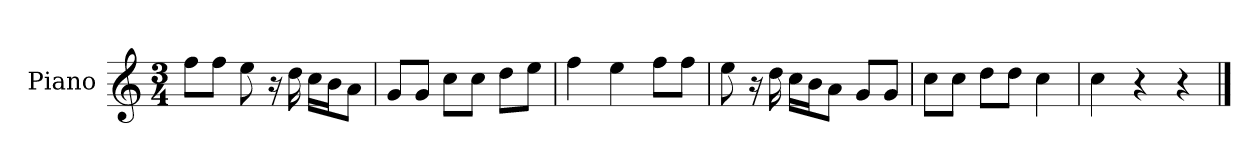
**kern
*part1
*staff1
*I"Piano
*I'P-no
*clefG2
*k[]
*M3/4
*MM91
=1
8ff\L
8ff\J
8ee\
16r
16dd\
16cc\LL
16b\J
8a\J
=2
8g/L
8g/J
8cc\L
8cc\J
8dd\L
8ee\J
=3
4ff\
4ee\
8ff\L
8ff\J
=4
8ee\
16r
16dd\
16cc\LL
16b\J
8a\J
8g/L
8g/J
=5
8cc\L
8cc\J
8dd\L
8dd\J
4cc\
=6
4cc\
4r
4r
==
*-
